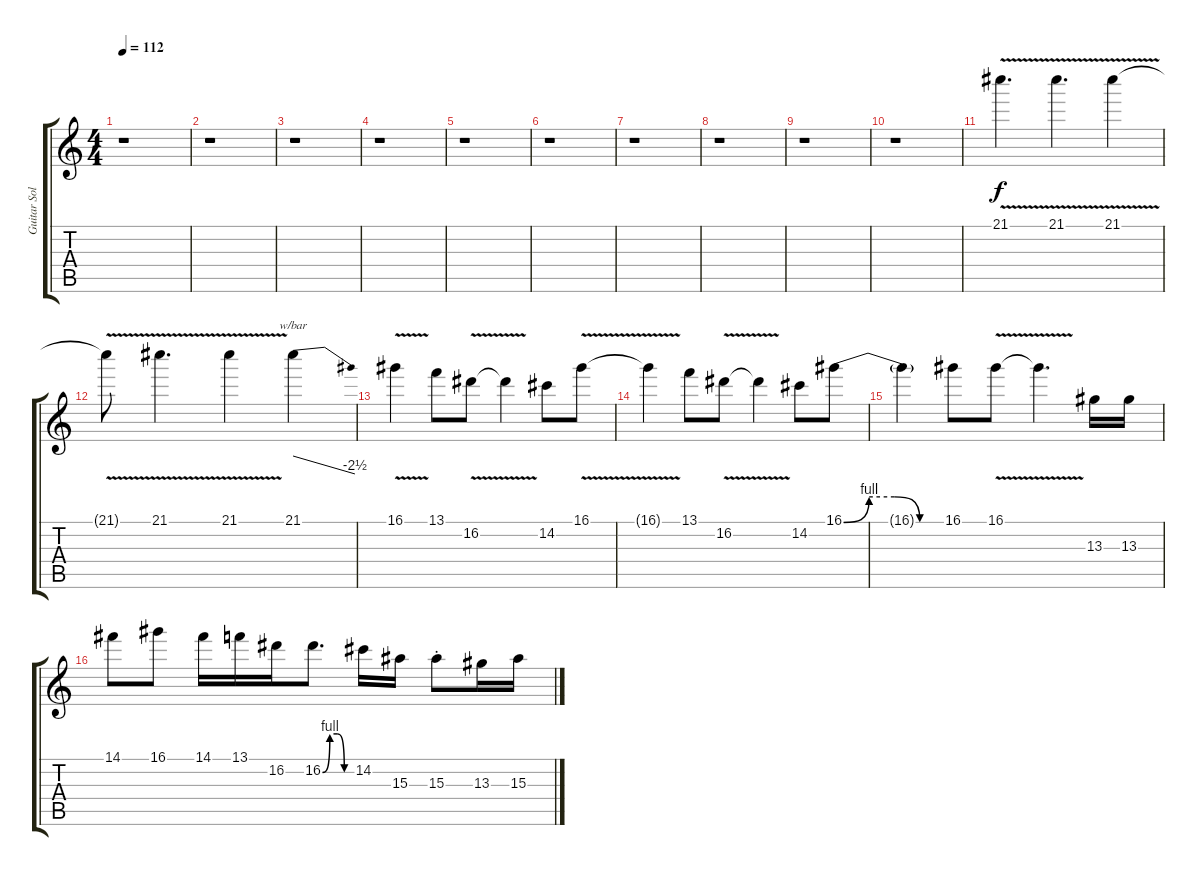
\track ("Guitar Solo" "Guitar Sol") {instrument distortionguitar}
\staff {score tabs}
\tuning (E4 B3 G3 D3 A2 E2) {hide}
\ts (4 4)
\tempo 112
\clef g2
\ks c
r.1{dy f} |
r.1 |
r.1 |
r.1 |
r.1 |
r.1 |
r.1 |
r.1 |
r.1 |
r.1 |
21.1{v}.4{d} 21.1{v}.4{d} 21.1{v}.4 |
21.1{t}.8 21.1{v}.4{d} 21.1{v}.4 21.1.4{tbe (dive default 0 0 60 -10)} |
16.1{v}.4 13.1.8 16.2{v}.8 16.2{t}.4 14.2.8 16.1{v}.8 |
16.1{t}.4 13.1.8 16.2{v}.8 16.2{t}.4 14.2.8 16.1{be (custom 0 0 15 4 30 4 45 0 60 0)}.8 |
16.1{t}.4 16.1.8 16.1{v}.8 16.1{t}.4{d} 13.3.16 13.3.16 |
14.1.8 16.1.8 14.1.16 13.1.16 16.2.16 16.2{be (custom 0 0 15 4 30 4 45 0 60 0)}.8{d} 14.2.16 15.3.16 15.3{st}.8 13.3.16 15.3.16
